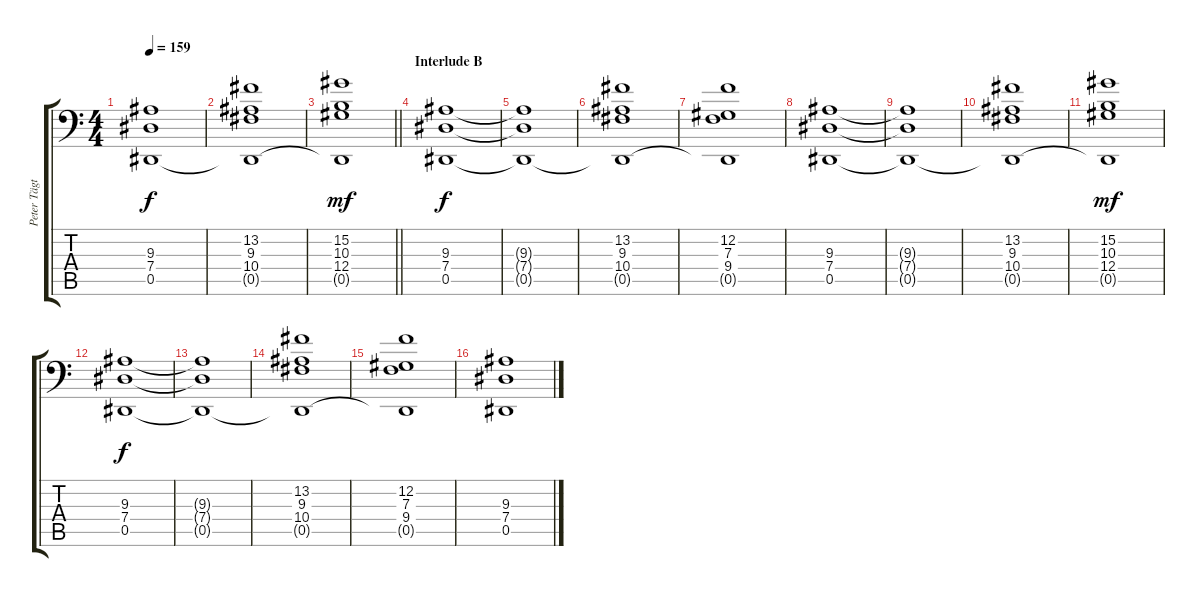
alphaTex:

\track ("Peter Tägtgren (Keyboard)" "Peter Tägt") {instrument choiraahs}
\staff {score tabs}
\tuning (Bb3 F3 Db3 Ab2 Eb2 Bb1) {hide}
\ts (4 4)
\tempo 159
\clef f4
\ks c
(9.3{t} 7.4{t} 0.5{t}).1{dy f} |
(13.2 9.3 10.4 0.5{t}).1 |
\barLineRight lightlight
(15.2 10.3 12.4 0.5{t}).1{dy mf} |
\section ("" "Interlude B")
(9.3 7.4 0.5).1{dy f} |
(9.3{t} 7.4{t} 0.5{t}).1 |
(13.2 9.3 10.4 0.5{t}).1 |
(12.2 7.3 9.4 0.5{t}).1 |
(9.3 7.4 0.5).1 |
(9.3{t} 7.4{t} 0.5{t}).1 |
(13.2 9.3 10.4 0.5{t}).1 |
(15.2 10.3 12.4 0.5{t}).1{dy mf} |
(9.3 7.4 0.5).1{dy f} |
(9.3{t} 7.4{t} 0.5{t}).1 |
(13.2 9.3 10.4 0.5{t}).1 |
(12.2 7.3 9.4 0.5{t}).1 |
(9.3 7.4 0.5).1
